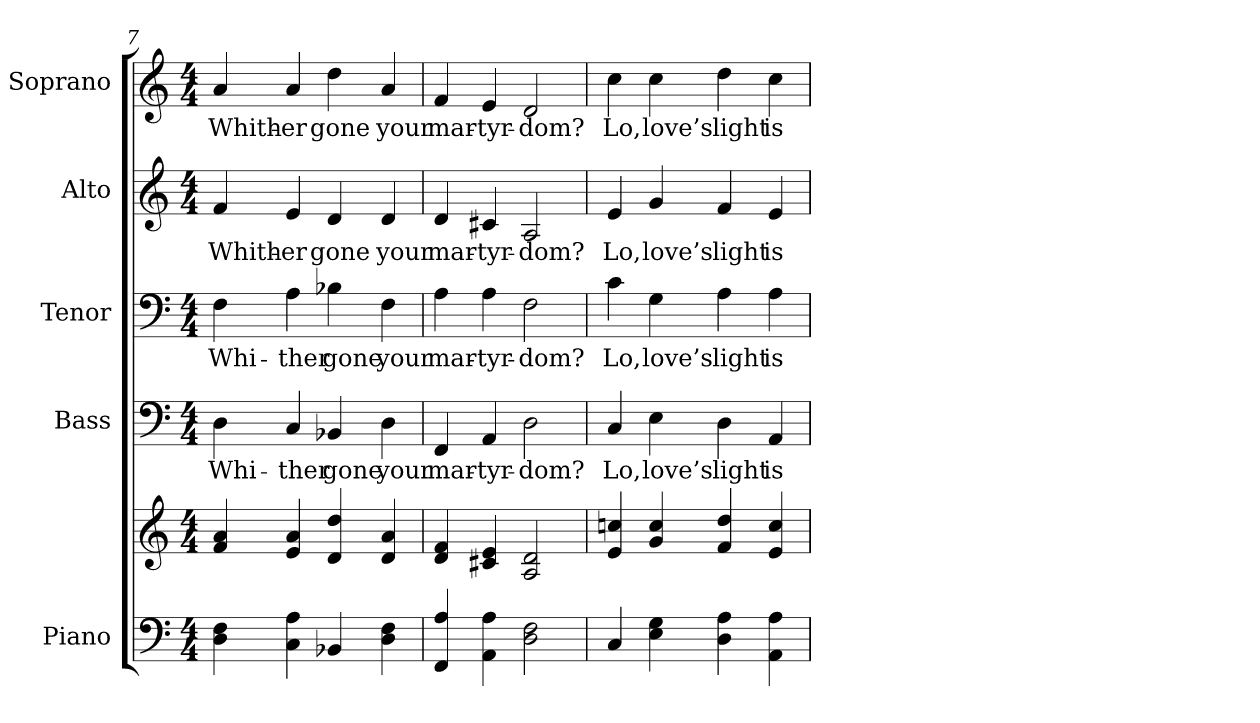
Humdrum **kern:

**kern	**kern	**kern	**text	**kern	**text	**kern	**text	**kern	**text
*part5	*part5	*part4	*part4	*part3	*part3	*part2	*part2	*part1	*part1
*staff6	*staff5	*staff4	*staff4	*staff3	*staff3	*staff2	*staff2	*staff1	*staff1
*I"Piano	*	*I"Bass	*	*I"Tenor	*	*I"Alto	*	*I"Soprano	*
*I'Pno.	*	*I'B.	*	*I'T.	*	*I'A.	*	*I'S.	*
!!LO:PB:g=z
*clefF4	*clefG2	*clefF4	*	*clefF4	*	*clefG2	*	*clefG2	*
*k[]	*k[]	*k[]	*	*k[]	*	*k[]	*	*k[]	*
*C:	*C:	*C:	*	*C:	*	*C:	*	*C:	*
*M4/4	*M4/4	*M4/4	*	*M4/4	*	*M4/4	*	*M4/4	*
=7	=7	=7	=7	=7	=7	=7	=7	=7	=7
!	!	!	!LO:LY:b:color=#000000	!	!	!	!	!	!
!	!	!	!	!	!LO:LY:b:color=#000000	!	!	!	!
!	!	!	!	!	!	!	!LO:LY:b:color=#000000	!	!
!	!	!	!	!	!	!	!	!	!LO:LY:b:color=#000000
4Di\ 4Fi	4fi/ 4ai	4Di\	Whi-	4Fi\	Whi-	4fi/	Whith-	4ai/	Whith-
!	!	!	!LO:LY:b:color=#000000	!	!	!	!	!	!
!	!	!	!	!	!LO:LY:b:color=#000000	!	!	!	!
!	!	!	!	!	!	!	!LO:LY:b:color=#000000	!	!
!	!	!	!	!	!	!	!	!	!LO:LY:b:color=#000000
4Ci\ 4Ai	4ei/ 4ai	4Ci/	-ther	4Ai\	-ther	4ei/	-er	4ai/	-er
!	!	!	!LO:LY:b:color=#000000	!	!	!	!	!	!
!	!	!	!	!	!LO:LY:b:color=#000000	!	!	!	!
!	!	!	!	!	!	!	!LO:LY:b:color=#000000	!	!
!	!	!	!	!	!	!	!	!	!LO:LY:b:color=#000000
4BB-Xi/	4di/ 4ddi	4BB-Xi/	gone	4B-Xi\	gone	4di/	gone	4ddi\	gone
!	!	!	!LO:LY:b:color=#000000	!	!	!	!	!	!
!	!	!	!	!	!LO:LY:b:color=#000000	!	!	!	!
!	!	!	!	!	!	!	!LO:LY:b:color=#000000	!	!
!	!	!	!	!	!	!	!	!	!LO:LY:b:color=#000000
4Di\ 4Fi	4di/ 4ai	4Di\	your	4Fi\	your	4di/	your	4ai/	your
=8	=8	=8	=8	=8	=8	=8	=8	=8	=8
!	!	!	!LO:LY:b:color=#000000	!	!	!	!	!	!
!	!	!	!	!	!LO:LY:b:color=#000000	!	!	!	!
!	!	!	!	!	!	!	!LO:LY:b:color=#000000	!	!
!	!	!	!	!	!	!	!	!	!LO:LY:b:color=#000000
4FFi/ 4Ai	4di/ 4fi	4FFi/	mar-	4Ai\	mar-	4di/	mar-	4fi/	mar-
!	!	!	!LO:LY:b:color=#000000	!	!	!	!	!	!
!	!	!	!	!	!LO:LY:b:color=#000000	!	!	!	!
!	!	!	!	!	!	!	!LO:LY:b:color=#000000	!	!
!	!	!	!	!	!	!	!	!	!LO:LY:b:color=#000000
4AAi\ 4Ai	4c#Xi/ 4ei	4AAi/	-tyr-	4Ai\	-tyr-	4c#Xi/	-tyr-	4ei/	-tyr-
!	!	!	!LO:LY:b:color=#000000	!	!	!	!	!	!
!	!	!	!	!	!LO:LY:b:color=#000000	!	!	!	!
!	!	!	!	!	!	!	!LO:LY:b:color=#000000	!	!
!	!	!	!	!	!	!	!	!	!LO:LY:b:color=#000000
2Di\ 2Fi	2Ai/ 2di	2Di\	-dom?	2Fi\	-dom?	2Ai/	-dom?	2di/	-dom?
=9	=9	=9	=9	=9	=9	=9	=9	=9	=9
!	!	!	!LO:LY:b:color=#000000	!	!	!	!	!	!
!	!	!	!	!	!LO:LY:b:color=#000000	!	!	!	!
!	!	!	!	!	!	!	!LO:LY:b:color=#000000	!	!
!	!	!	!	!	!	!	!	!	!LO:LY:b:color=#000000
4Ci/	4ei/ 4ccni	4Ci/	Lo,	4ci\	Lo,	4ei/	Lo,	4cci\	Lo,
!	!	!	!LO:LY:b:color=#000000	!	!	!	!	!	!
!	!	!	!	!	!LO:LY:b:color=#000000	!	!	!	!
!	!	!	!	!	!	!	!LO:LY:b:color=#000000	!	!
!	!	!	!	!	!	!	!	!	!LO:LY:b:color=#000000
4Ei\ 4Gi	4gi/ 4cci	4Ei\	love’s	4Gi\	love’s	4gi/	love’s	4cci\	love’s
!	!	!	!LO:LY:b:color=#000000	!	!	!	!	!	!
!	!	!	!	!	!LO:LY:b:color=#000000	!	!	!	!
!	!	!	!	!	!	!	!LO:LY:b:color=#000000	!	!
!	!	!	!	!	!	!	!	!	!LO:LY:b:color=#000000
4Di\ 4Ai	4fi/ 4ddi	4Di\	light	4Ai\	light	4fi/	light	4ddi\	light
!	!	!	!LO:LY:b:color=#000000	!	!	!	!	!	!
!	!	!	!	!	!LO:LY:b:color=#000000	!	!	!	!
!	!	!	!	!	!	!	!LO:LY:b:color=#000000	!	!
!	!	!	!	!	!	!	!	!	!LO:LY:b:color=#000000
4AAi\ 4Ai	4ei/ 4cci	4AAi/	is	4Ai\	is	4ei/	is	4cci\	is
=	=	=	=	=	=	=	=	=	=
*-	*-	*-	*-	*-	*-	*-	*-	*-	*-
